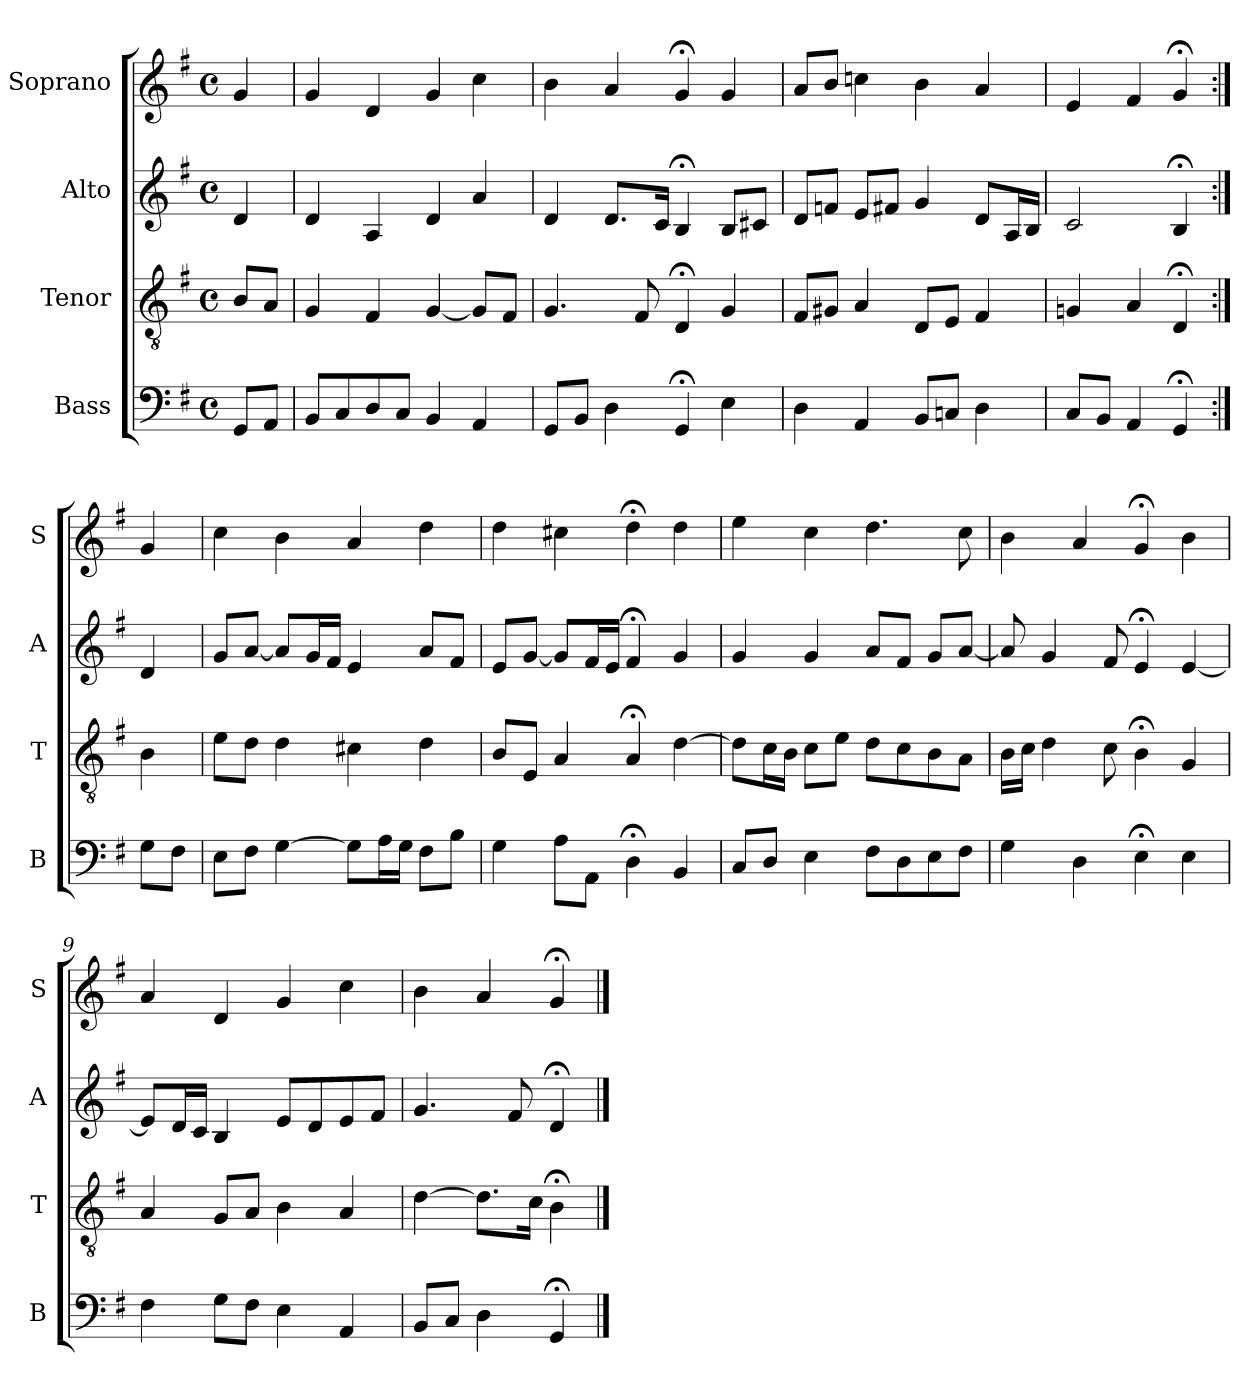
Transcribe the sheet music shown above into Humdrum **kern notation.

**kern	**kern	**kern	**kern
*part4	*part3	*part2	*part1
*staff4	*staff3	*staff2	*staff1
*I"Bass	*I"Tenor	*I"Alto	*I"Soprano
*I'B	*I'T	*I'A	*I'S
*clefF4	*clefGv2	*clefG2	*clefG2
*k[f#]	*k[f#]	*k[f#]	*k[f#]
*G:	*G:	*G:	*G:
*M4/4	*M4/4	*M4/4	*M4/4
*met(c)	*met(c)	*met(c)	*met(c)
*MM100	*MM100	*MM100	*MM100
=	=	=	=
8GGL	8BL	4d	4g
8AAJ	8AJ	.	.
=1	=1	=1	=1
8BBL	4G	4d	4g
8C	.	.	.
8D	4F#	4A	4d
8CJ	.	.	.
4BB	[4G	4d	4g
4AA	8GL]	4a	4cc
.	8F#J	.	.
=2	=2	=2	=2
8GGL	4.G	4d	4b
8BBJ	.	.	.
4D	.	8.dL	4a
.	8F#	.	.
.	.	16cJk	.
4GG;<	4D;<	4B;<	4g;<
4E	4G	8BL	4g
.	.	8c#XJ	.
=3	=3	=3	=3
4D	8F#L	8dL	8aL
.	8G#XJ	8fnJ	8bJ
4AA	4A	8eL	4ccn
.	.	8f#XJ	.
8BBL	8DL	4g	4b
8CnJ	8EJ	.	.
4D	4F#	8dL	4a
.	.	16AL	.
.	.	16BJJ	.
=4	=4	=4	=4
8CL	4Gn	2c	4e
8BBJ	.	.	.
4AA	4A	.	4f#
4GG;<	4D;<	4B;<	4g;<
=:|!	=:|!	=:|!	=:|!
8GL	4B	4d	4g
8F#J	.	.	.
=5	=5	=5	=5
8EL	8eL	8gL	4cc
8F#J	8dJ	[8aJ	.
[4G	4d	8aL]	4b
.	.	16gL	.
.	.	16f#JJ	.
8GL]	4c#X	4e	4a
16AL	.	.	.
16GJJ	.	.	.
8F#L	4d	8aL	4dd
8BJ	.	8f#J	.
=6	=6	=6	=6
4G	8BL	8eL	4dd
.	8EJ	[8gJ	.
8AL	4A	8gL]	4cc#X
8AAJ	.	16f#L	.
.	.	16eJJ	.
4D;<	4A;<	4f#;<	4dd;<
4BB	[4d	4g	4dd
=7	=7	=7	=7
8CL	8dL]	4g	4ee
8DJ	16cL	.	.
.	16BJJ	.	.
4E	8cL	4g	4cc
.	8eJ	.	.
8F#L	8dL	8aL	4.dd
8D	8c	8f#J	.
8E	8B	8gL	.
8F#J	8AJ	[8aJ	8cc
=8	=8	=8	=8
4G	16BLL	8a]	4b
.	16cJJ	.	.
.	4d	4g	.
4D	.	.	4a
.	8c	8f#	.
4E;<	4B;<	4e;<	4g;<
4E	4G	[4e	4b
=9	=9	=9	=9
4F#	4A	8eL]	4a
.	.	16dL	.
.	.	16cJJ	.
8GL	8GL	4B	4d
8F#J	8AJ	.	.
4E	4B	8eL	4g
.	.	8d	.
4AA	4A	8e	4cc
.	.	8f#J	.
=10	=10	=10	=10
8BBL	[4d	4.g	4b
8CJ	.	.	.
4D	8.dL]	.	4a
.	.	8f#	.
.	16cJk	.	.
4GG;<	4B;<	4d;<	4g;<
==	==	==	==
*-	*-	*-	*-
